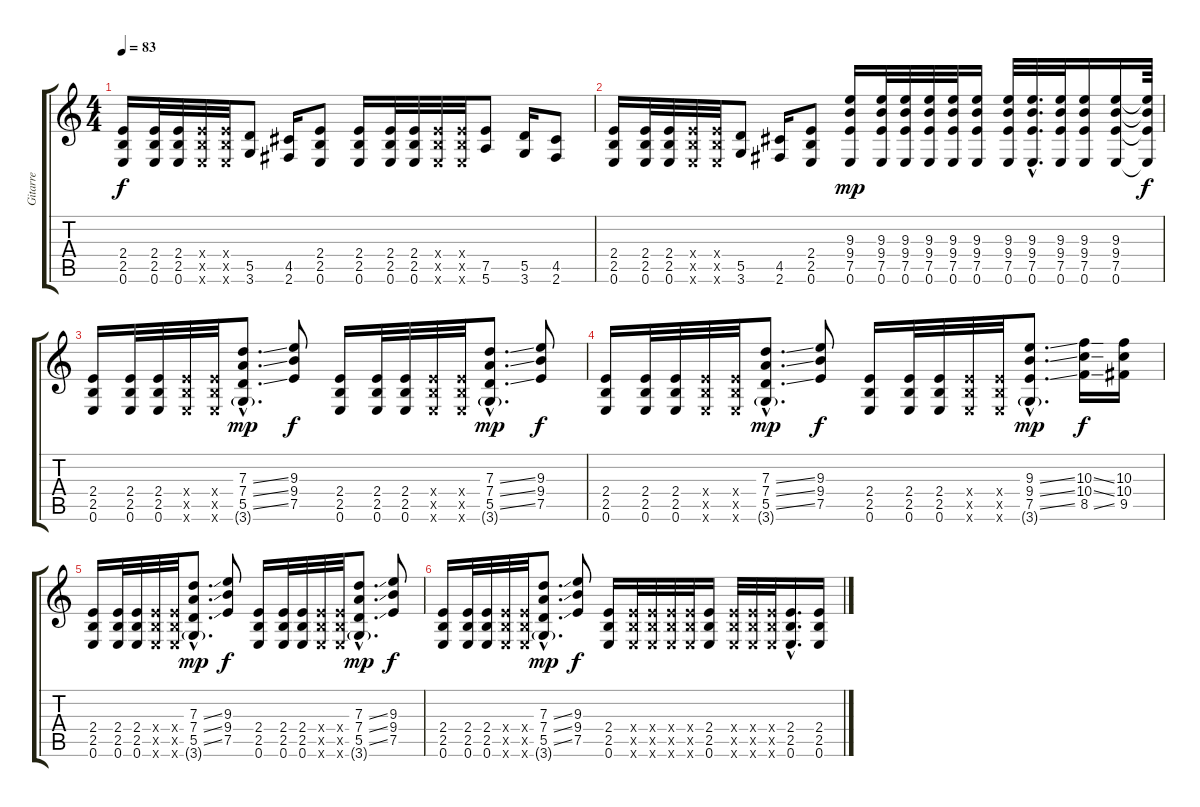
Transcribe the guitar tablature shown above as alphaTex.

\track ("Gitarre" "Gitarre") {instrument acousticguitarsteel}
\staff {score tabs}
\tuning (E4 B3 G3 D3 A2 E2) {hide}
\ts (4 4)
\tempo 83
\clef g2
\ks c
(2.4 2.5 0.6).16{dy f} (2.4 2.5 0.6).32 (2.4 2.5 0.6).32 (2.4{x} 2.5{x} 0.6{x}).32 (2.4{x} 2.5{x} 0.6{x}).32 (5.5 3.6).8 (4.5 2.6).16 (2.4 2.5 0.6).8 (2.4 2.5 0.6).16 (2.4 2.5 0.6).32 (2.4 2.5 0.6).32 (2.4{x} 2.5{x} 0.6{x}).32 (2.4{x} 2.5{x} 0.6{x}).32 (7.5 5.6).8 (5.5 3.6).16 (4.5 2.6).8 |
(2.4 2.5 0.6).16 (2.4 2.5 0.6).32 (2.4 2.5 0.6).32 (2.4{x} 2.5{x} 0.6{x}).32 (2.4{x} 2.5{x} 0.6{x}).32 (5.5 3.6).8 (4.5 2.6).16 (2.4 2.5 0.6).8 (9.3 9.4 7.5 0.6).16{dy mp} (9.3 9.4 7.5 0.6).32 (9.3 9.4 7.5 0.6).32 (9.3 9.4 7.5 0.6).32 (9.3 9.4 7.5 0.6).32 (9.3 9.4 7.5 0.6).16 (9.3 9.4 7.5 0.6).32 (9.3{hac} 9.4{hac} 7.5{hac} 0.6{hac}).32{d} (9.3 9.4 7.5 0.6).32 (9.3 9.4 7.5 0.6).16 (9.3 9.4 7.5 0.6).16 (9.3{t} 9.4{t} 7.5{t} 0.6{t}).64{dy f} |
(2.4 2.5 0.6).16 (2.4 2.5 0.6).32 (2.4 2.5 0.6).32 (2.4{x} 2.5{x} 0.6{x}).32 (2.4{x} 2.5{x} 0.6{x}).32 (7.3{ss hac} 7.4{ss hac} 5.5{ss hac} 3.6{g hac}).8{d dy mp} (9.3 9.4 7.5).8{dy f} (2.4 2.5 0.6).16 (2.4 2.5 0.6).32 (2.4 2.5 0.6).32 (2.4{x} 2.5{x} 0.6{x}).32 (2.4{x} 2.5{x} 0.6{x}).32 (7.3{ss hac} 7.4{ss hac} 5.5{ss hac} 3.6{g hac}).8{d dy mp} (9.3 9.4 7.5).8{dy f} |
(2.4 2.5 0.6).16 (2.4 2.5 0.6).32 (2.4 2.5 0.6).32 (2.4{x} 2.5{x} 0.6{x}).32 (2.4{x} 2.5{x} 0.6{x}).32 (7.3{ss hac} 7.4{ss hac} 5.5{ss hac} 3.6{g hac}).8{d dy mp} (9.3 9.4 7.5).8{dy f} (2.4 2.5 0.6).16 (2.4 2.5 0.6).32 (2.4 2.5 0.6).32 (2.4{x} 2.5{x} 0.6{x}).32 (2.4{x} 2.5{x} 0.6{x}).32 (9.3{ss hac} 9.4{ss hac} 7.5{ss hac} 3.6{g hac}).8{d dy mp} (10.3{ss} 10.4{ss} 8.5{ss}).16{dy f} (10.3 10.4 9.5).16 |
(2.4 2.5 0.6).16 (2.4 2.5 0.6).32 (2.4 2.5 0.6).32 (2.4{x} 2.5{x} 0.6{x}).32 (2.4{x} 2.5{x} 0.6{x}).32 (7.3{ss hac} 7.4{ss hac} 5.5{ss hac} 3.6{g hac}).8{d dy mp} (9.3 9.4 7.5).8{dy f} (2.4 2.5 0.6).16 (2.4 2.5 0.6).32 (2.4 2.5 0.6).32 (2.4{x} 2.5{x} 0.6{x}).32 (2.4{x} 2.5{x} 0.6{x}).32 (7.3{ss hac} 7.4{ss hac} 5.5{ss hac} 3.6{g hac}).8{d dy mp} (9.3 9.4 7.5).8{dy f} |
(2.4 2.5 0.6).16 (2.4 2.5 0.6).32 (2.4 2.5 0.6).32 (2.4{x} 2.5{x} 0.6{x}).32 (2.4{x} 2.5{x} 0.6{x}).32 (7.3{ss hac} 7.4{ss hac} 5.5{ss hac} 3.6{g hac}).8{d dy mp} (9.3 9.4 7.5).8{dy f} (2.4 2.5 0.6).16 (2.4{x} 2.5{x} 0.6{x}).32 (2.4{x} 2.5{x} 0.6{x}).32 (2.4{x} 2.5{x} 0.6{x}).32 (2.4{x} 2.5{x} 0.6{x}).32 (2.4 2.5 0.6).16 (2.4{x} 2.5{x} 0.6{x}).32 (2.4{x} 2.5{x} 0.6{x}).32 (2.4{x} 2.5{x} 0.6{x}).32 (2.4{hac} 2.5{hac} 0.6{hac}).16{d} (2.4 2.5 0.6).16
